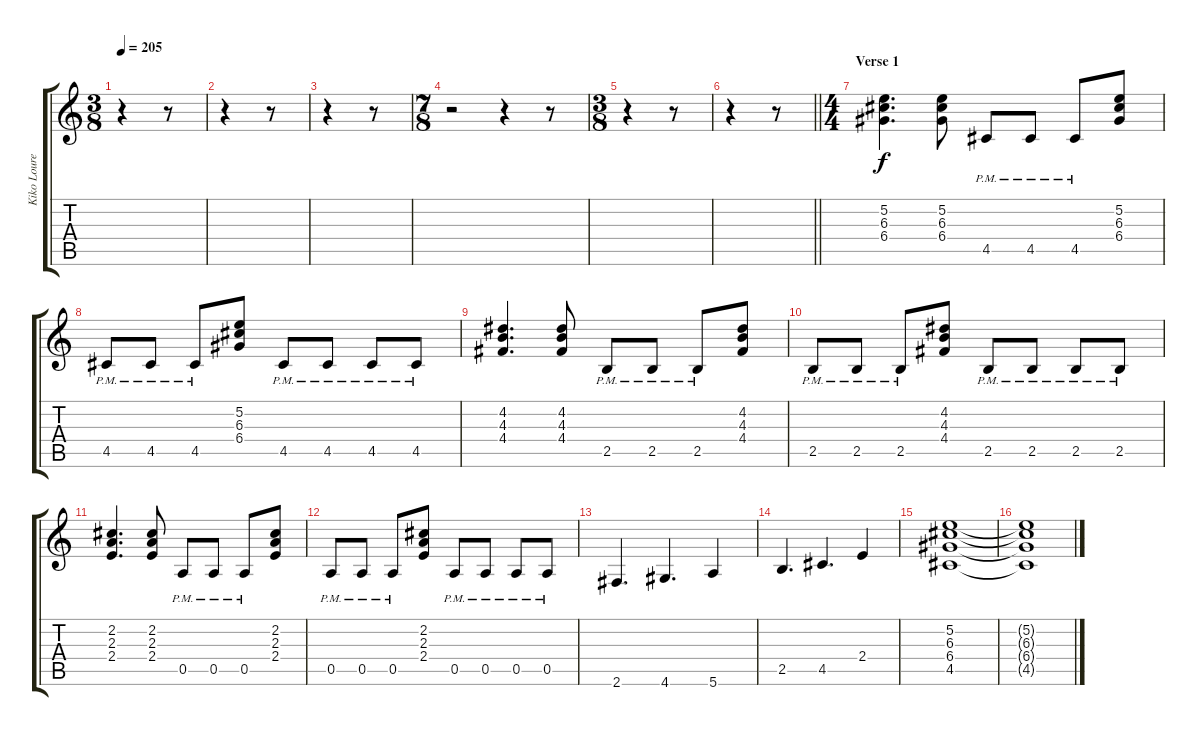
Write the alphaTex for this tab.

\track ("Kiko Loureiro" "Kiko Loure") {instrument distortionguitar}
\staff {score tabs}
\tuning (E4 B3 G3 D3 A2 E2) {hide}
\ts (3 8)
\tempo 205
\clef g2
\ks c
r.4{dy f} r.8 |
r.4 r.8 |
r.4 r.8 |
\ts (7 8)
r.2 r.4 r.8 |
\ts (3 8)
r.4 r.8 |
\barLineRight lightlight
r.4 r.8 |
\ts (4 4)
\section ("" "Verse 1")
(5.2 6.3 6.4).4{d} (5.2 6.3 6.4).8 4.5{pm}.8 4.5{pm}.8 4.5{pm}.8 (5.2 6.3 6.4).8 |
4.5{pm}.8 4.5{pm}.8 4.5{pm}.8 (5.2 6.3 6.4).8 4.5{pm}.8 4.5{pm}.8 4.5{pm}.8 4.5{pm}.8 |
(4.2 4.3 4.4).4{d} (4.2 4.3 4.4).8 2.5{pm}.8 2.5{pm}.8 2.5{pm}.8 (4.2 4.3 4.4).8 |
2.5{pm}.8 2.5{pm}.8 2.5{pm}.8 (4.2 4.3 4.4).8 2.5{pm}.8 2.5{pm}.8 2.5{pm}.8 2.5{pm}.8 |
(2.2 2.3 2.4).4{d} (2.2 2.3 2.4).8 0.5{pm}.8 0.5{pm}.8 0.5{pm}.8 (2.2 2.3 2.4).8 |
0.5{pm}.8 0.5{pm}.8 0.5{pm}.8 (2.2 2.3 2.4).8 0.5{pm}.8 0.5{pm}.8 0.5{pm}.8 0.5{pm}.8 |
2.6.4{d} 4.6.4{d} 5.6.4 |
2.5.4{d} 4.5.4{d} 2.4.4 |
(5.2 6.3 6.4 4.5).1 |
(5.2{t} 6.3{t} 6.4{t} 4.5{t}).1
